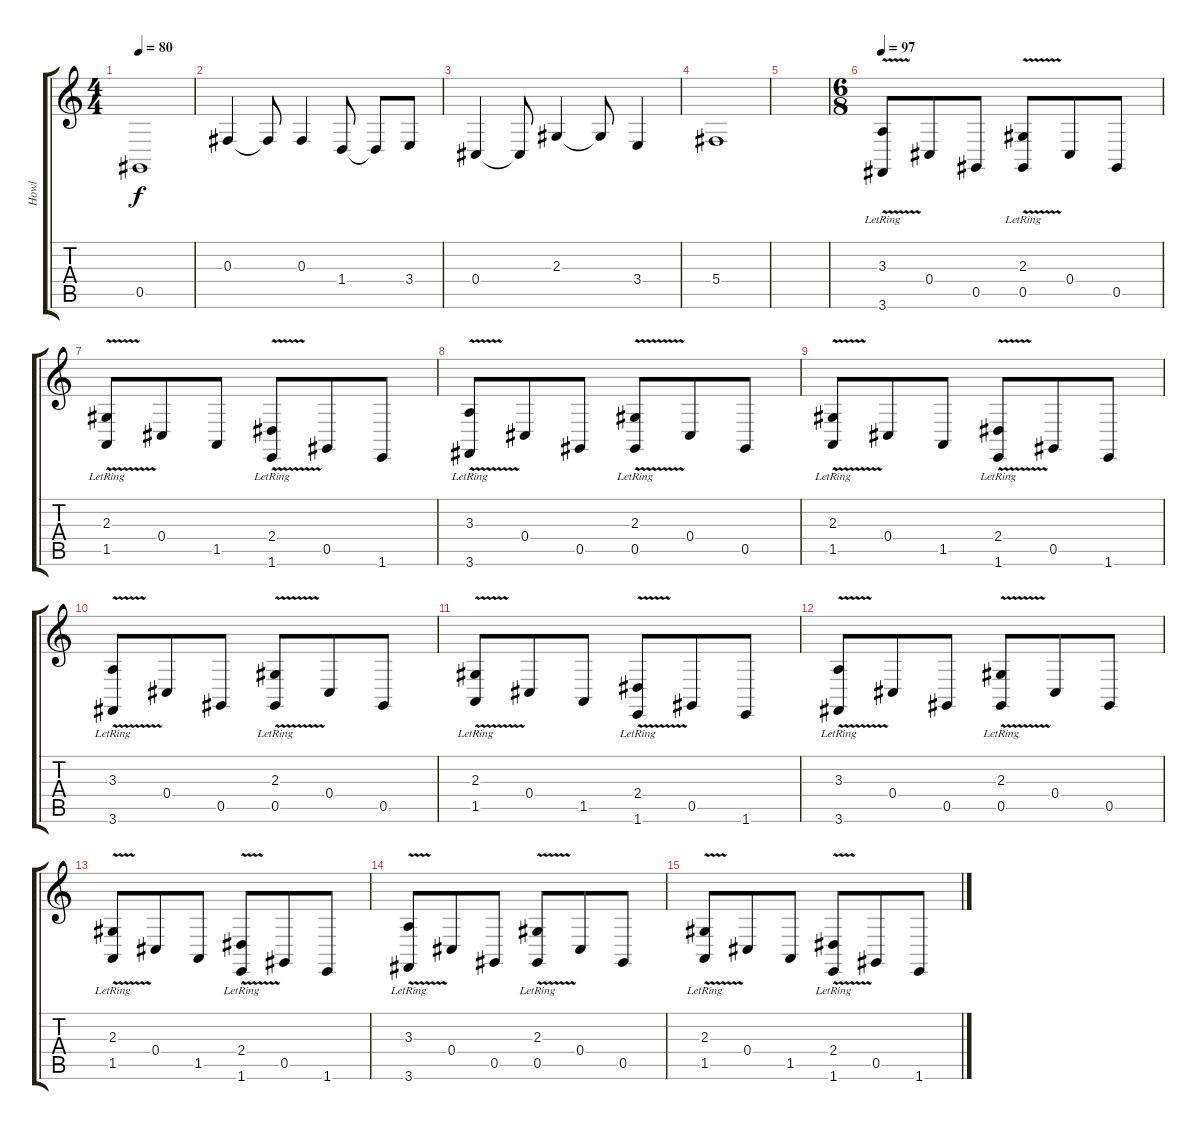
\track ("Howl" "Howl") {instrument lead8bassandlead}
\staff {score tabs}
\tuning (Eb4 Bb3 Gb3 Db3 Ab2 Eb2) {hide}
\ts (4 4)
\tempo 80
\clef g2
\ks c
0.5.1{dy f} |
0.3.4 0.3{t}.8 0.3.4 1.4.8 1.4{t}.8 3.4.8 |
0.4.4 0.4{t}.8 2.3.4 2.3{t}.8 3.4.4 |
5.4.1 |
|
\ts (6 8)
\tempo 97
(3.3{v lr} 3.6{lr}).8{volume 11 balance 4 instrument guitarharmonics} 0.4.8 0.5.8 (2.3{v lr} 0.5{lr}).8{balance 12} 0.4.8 0.5.8 |
(2.3{v lr} 1.5{lr}).8{balance 4} 0.4.8 1.5.8 (2.4{v lr} 1.6{lr}).8{balance 12} 0.5.8 1.6.8 |
(3.3{v lr} 3.6{lr}).8{balance 4} 0.4.8 0.5.8 (2.3{v lr} 0.5{lr}).8{balance 12} 0.4.8 0.5.8 |
(2.3{v lr} 1.5{lr}).8{balance 4} 0.4.8 1.5.8 (2.4{v lr} 1.6{lr}).8{balance 12} 0.5.8 1.6.8 |
(3.3{v lr} 3.6{lr}).8{balance 4} 0.4.8 0.5.8 (2.3{v lr} 0.5{lr}).8{balance 12} 0.4.8 0.5.8 |
(2.3{v lr} 1.5{lr}).8{balance 4} 0.4.8 1.5.8 (2.4{v lr} 1.6{lr}).8{balance 12} 0.5.8 1.6.8 |
(3.3{v lr} 3.6{lr}).8{volume 0 balance 4} 0.4.8 0.5.8 (2.3{v lr} 0.5{lr}).8{balance 12} 0.4.8 0.5.8 |
(2.3{v lr} 1.5{lr}).8{balance 4} 0.4.8 1.5.8 (2.4{v lr} 1.6{lr}).8{balance 12} 0.5.8 1.6.8 |
(3.3{v lr} 3.6{lr}).8{balance 4} 0.4.8 0.5.8 (2.3{v lr} 0.5{lr}).8{balance 12} 0.4.8 0.5.8 |
(2.3{v lr} 1.5{lr}).8{balance 4} 0.4.8 1.5.8 (2.4{v lr} 1.6{lr}).8{balance 12} 0.5.8 1.6.8
